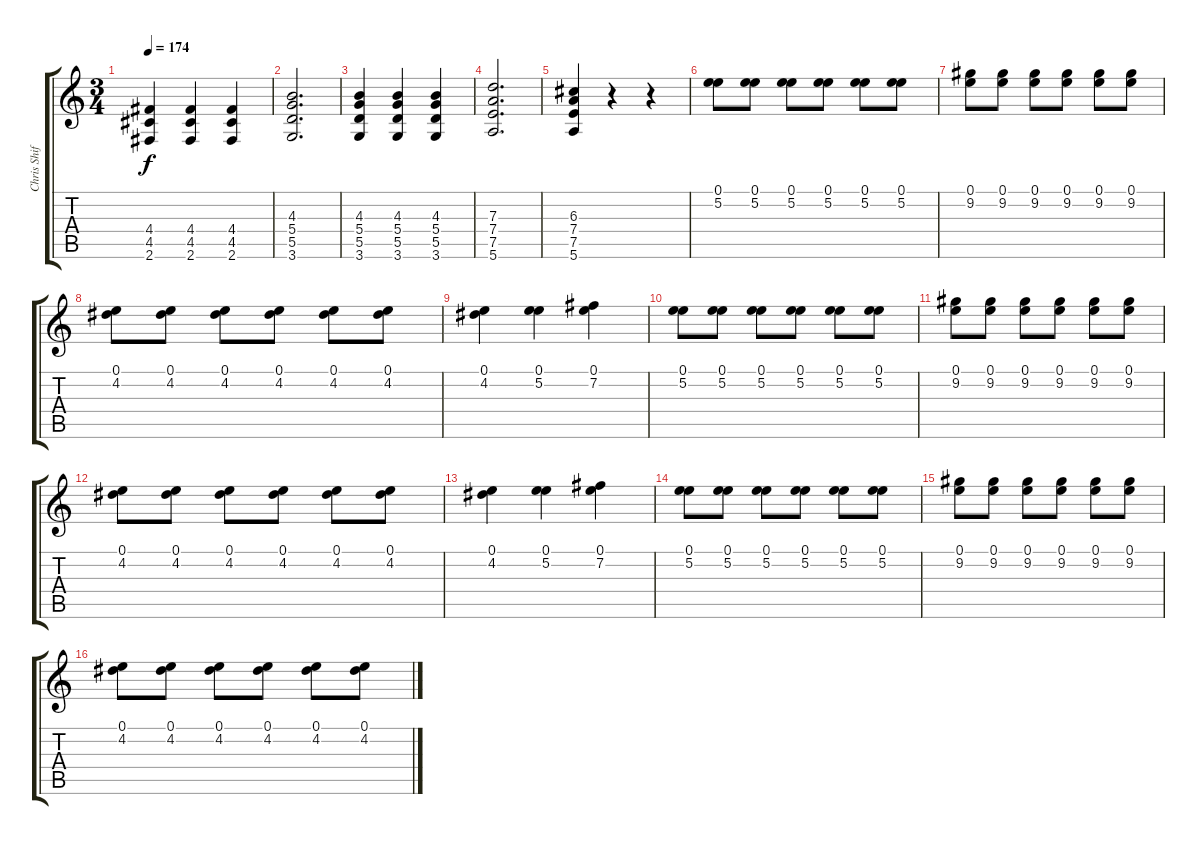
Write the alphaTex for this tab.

\track ("Chris Shifflet - Lead Guitar" "Chris Shif") {instrument overdrivenguitar}
\staff {score tabs}
\tuning (E4 B3 G3 D3 A2 E2) {hide}
\ts (3 4)
\tempo 174
\clef g2
\ks c
(4.4 4.5 2.6).4{dy f} (4.4 4.5 2.6).4 (4.4 4.5 2.6).4 |
(4.3 5.4 5.5 3.6).2{d} |
(4.3 5.4 5.5 3.6).4 (4.3 5.4 5.5 3.6).4 (4.3 5.4 5.5 3.6).4 |
(7.3 7.4 7.5 5.6).2{d} |
(6.3 7.4 7.5 5.6).4 r.4 r.4 |
(0.1 5.2).8 (0.1 5.2).8 (0.1 5.2).8 (0.1 5.2).8 (0.1 5.2).8 (0.1 5.2).8 |
(0.1 9.2).8 (0.1 9.2).8 (0.1 9.2).8 (0.1 9.2).8 (0.1 9.2).8 (0.1 9.2).8 |
(0.1 4.2).8 (0.1 4.2).8 (0.1 4.2).8 (0.1 4.2).8 (0.1 4.2).8 (0.1 4.2).8 |
(0.1 4.2).4 (0.1 5.2).4 (0.1 7.2).4 |
(0.1 5.2).8 (0.1 5.2).8 (0.1 5.2).8 (0.1 5.2).8 (0.1 5.2).8 (0.1 5.2).8 |
(0.1 9.2).8 (0.1 9.2).8 (0.1 9.2).8 (0.1 9.2).8 (0.1 9.2).8 (0.1 9.2).8 |
(0.1 4.2).8 (0.1 4.2).8 (0.1 4.2).8 (0.1 4.2).8 (0.1 4.2).8 (0.1 4.2).8 |
(0.1 4.2).4 (0.1 5.2).4 (0.1 7.2).4 |
(0.1 5.2).8 (0.1 5.2).8 (0.1 5.2).8 (0.1 5.2).8 (0.1 5.2).8 (0.1 5.2).8 |
(0.1 9.2).8 (0.1 9.2).8 (0.1 9.2).8 (0.1 9.2).8 (0.1 9.2).8 (0.1 9.2).8 |
(0.1 4.2).8 (0.1 4.2).8 (0.1 4.2).8 (0.1 4.2).8 (0.1 4.2).8 (0.1 4.2).8
